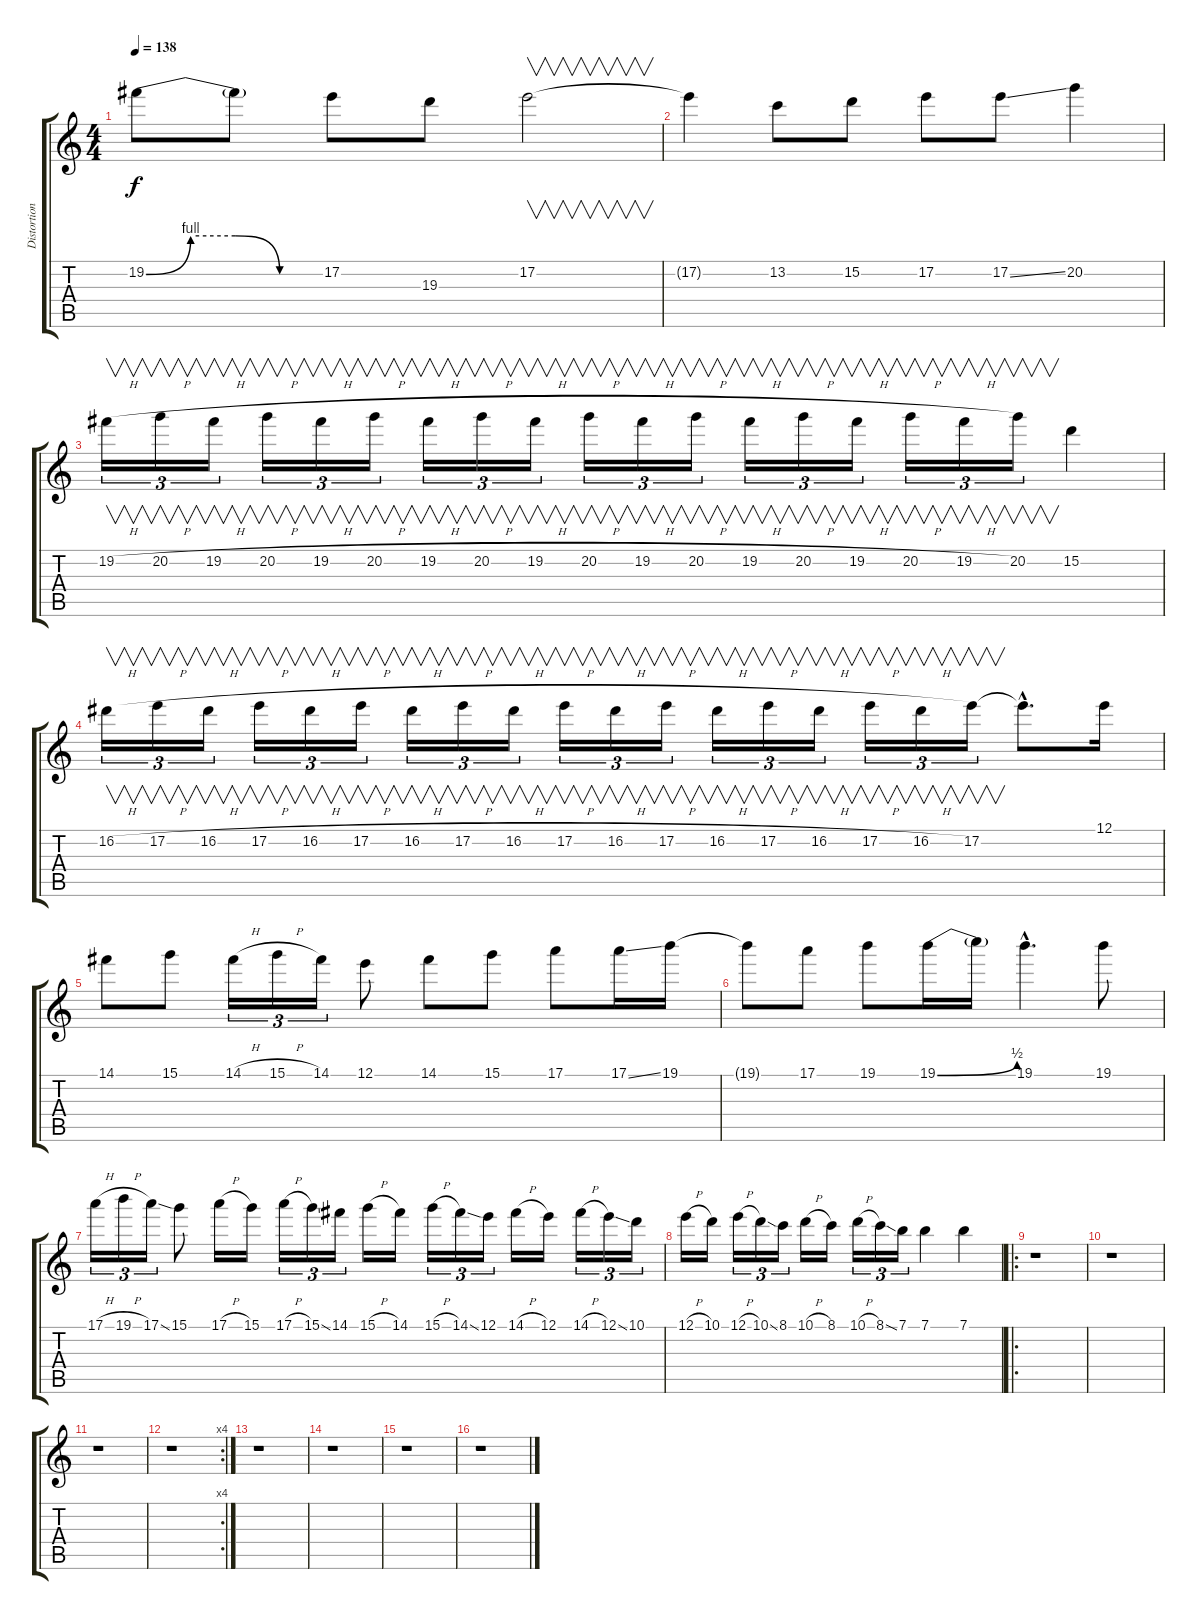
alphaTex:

\track ("Distortion Guitar 6" "Distortion") {instrument distortionguitar}
\staff {score tabs}
\tuning (E4 B3 G3 D3 A2 E2) {hide}
\ts (4 4)
\tempo 138
\clef g2
\ks c
19.2{be (custom 0 0 15 4 30 4 45 0 60 0)}.8{dy f} 19.2{t}.8 17.2.8 19.3.8 17.2.2{v} |
17.2{t}.4 13.2.8 15.2.8 17.2.8 17.2{ss}.8 20.2.4 |
19.2{h}.16{v tu (3 2)} 20.2{h}.16{v tu (3 2)} 19.2{h}.16{v tu (3 2)} 20.2{h}.16{v tu (3 2)} 19.2{h}.16{v tu (3 2)} 20.2{h}.16{v tu (3 2)} 19.2{h}.16{v tu (3 2)} 20.2{h}.16{v tu (3 2)} 19.2{h}.16{v tu (3 2)} 20.2{h}.16{v tu (3 2)} 19.2{h}.16{v tu (3 2)} 20.2{h}.16{v tu (3 2)} 19.2{h}.16{v tu (3 2)} 20.2{h}.16{v tu (3 2)} 19.2{h}.16{v tu (3 2)} 20.2{h}.16{v tu (3 2)} 19.2{h}.16{v tu (3 2)} 20.2.16{v tu (3 2)} 15.2.4 |
16.2{h}.16{v tu (3 2)} 17.2{h}.16{v tu (3 2)} 16.2{h}.16{v tu (3 2)} 17.2{h}.16{v tu (3 2)} 16.2{h}.16{v tu (3 2)} 17.2{h}.16{v tu (3 2)} 16.2{h}.16{v tu (3 2)} 17.2{h}.16{v tu (3 2)} 16.2{h}.16{v tu (3 2)} 17.2{h}.16{v tu (3 2)} 16.2{h}.16{v tu (3 2)} 17.2{h}.16{v tu (3 2)} 16.2{h}.16{v tu (3 2)} 17.2{h}.16{v tu (3 2)} 16.2{h}.16{v tu (3 2)} 17.2{h}.16{v tu (3 2)} 16.2{h}.16{v tu (3 2)} 17.2.16{v tu (3 2)} 17.2{hac t}.8{d} 12.1.16 |
14.1.8 15.1.8 14.1{h}.16{tu (3 2)} 15.1{h}.16{tu (3 2)} 14.1.16{tu (3 2)} 12.1.8 14.1.8 15.1.8 17.1.8 17.1{ss}.16 19.1.16 |
19.1{t}.8 17.1.8 19.1.8 19.1{be (bend 0 0 60 2)}.16 19.1{t}.16 19.1{hac}.4{d} 19.1.8 |
17.1{h}.16{tu (3 2)} 19.1{h}.16{tu (3 2)} 17.1{ss}.16{tu (3 2)} 15.1.8 17.1{h}.16 15.1.16 17.1{h}.16{tu (3 2)} 15.1{ss}.16{tu (3 2)} 14.1.16{tu (3 2)} 15.1{h}.16 14.1.16 15.1{h}.16{tu (3 2)} 14.1{ss}.16{tu (3 2)} 12.1.16{tu (3 2)} 14.1{h}.16 12.1.16 14.1{h}.16{tu (3 2)} 12.1{ss}.16{tu (3 2)} 10.1.16{tu (3 2)} |
12.1{h}.16 10.1.16 12.1{h}.16{tu (3 2)} 10.1{ss}.16{tu (3 2)} 8.1.16{tu (3 2)} 10.1{h}.16 8.1.16 10.1{h}.16{tu (3 2)} 8.1{ss}.16{tu (3 2)} 7.1.16{tu (3 2)} 7.1.4 7.1.4 |
\ro
r.1 |
r.1 |
r.1 |
\rc 4
r.1 |
r.1 |
r.1 |
r.1 |
r.1
